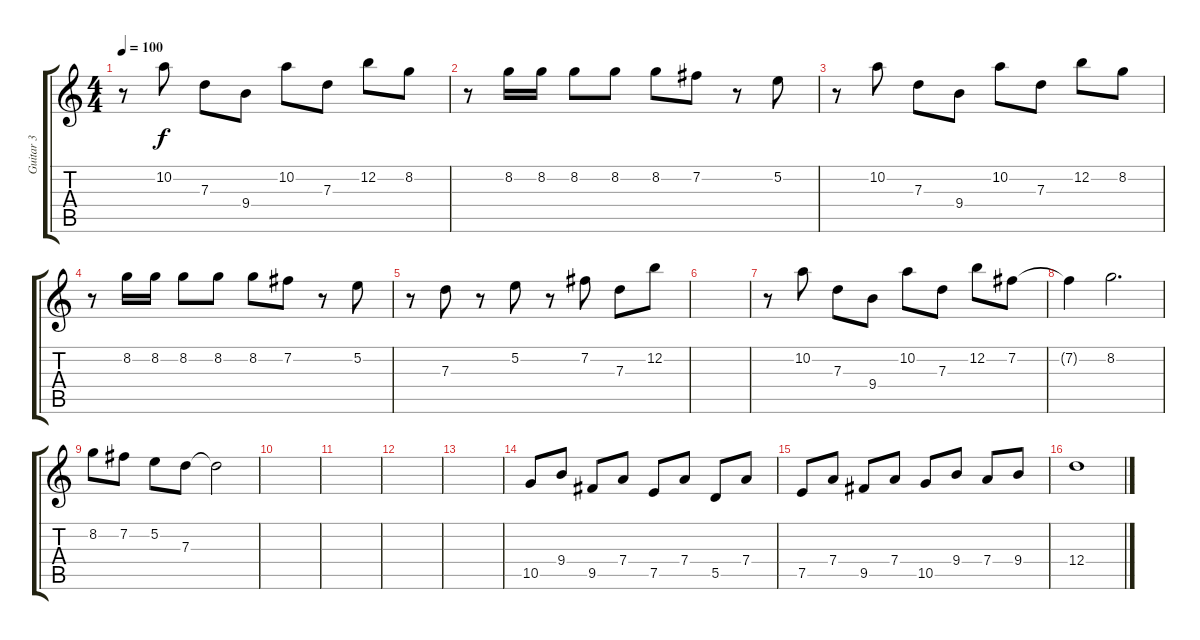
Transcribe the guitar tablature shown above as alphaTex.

\track ("Guitar 3" "Guitar 3") {instrument acousticguitarsteel}
\staff {score tabs}
\tuning (E4 B3 G3 D3 A2 E2) {hide}
\ts (4 4)
\tempo 100
\clef g2
\ks c
r.8{dy f} 10.2.8 7.3.8 9.4.8 10.2.8 7.3.8 12.2.8 8.2.8 |
r.8 8.2.16 8.2.16 8.2.8 8.2.8 8.2.8 7.2.8 r.8 5.2.8 |
r.8 10.2.8 7.3.8 9.4.8 10.2.8 7.3.8 12.2.8 8.2.8 |
r.8 8.2.16 8.2.16 8.2.8 8.2.8 8.2.8 7.2.8 r.8 5.2.8 |
r.8 7.3.8 r.8 5.2.8 r.8 7.2.8 7.3.8 12.2.8 |
|
r.8 10.2.8 7.3.8 9.4.8 10.2.8 7.3.8 12.2.8 7.2.8 |
7.2{t}.4 8.2.2{d} |
8.2.8 7.2.8 5.2.8 7.3.8 7.3{t}.2 |
|
|
|
|
10.5.8 9.4.8 9.5.8 7.4.8 7.5.8 7.4.8 5.5.8 7.4.8 |
7.5.8 7.4.8 9.5.8 7.4.8 10.5.8 9.4.8 7.4.8 9.4.8 |
12.4.1
